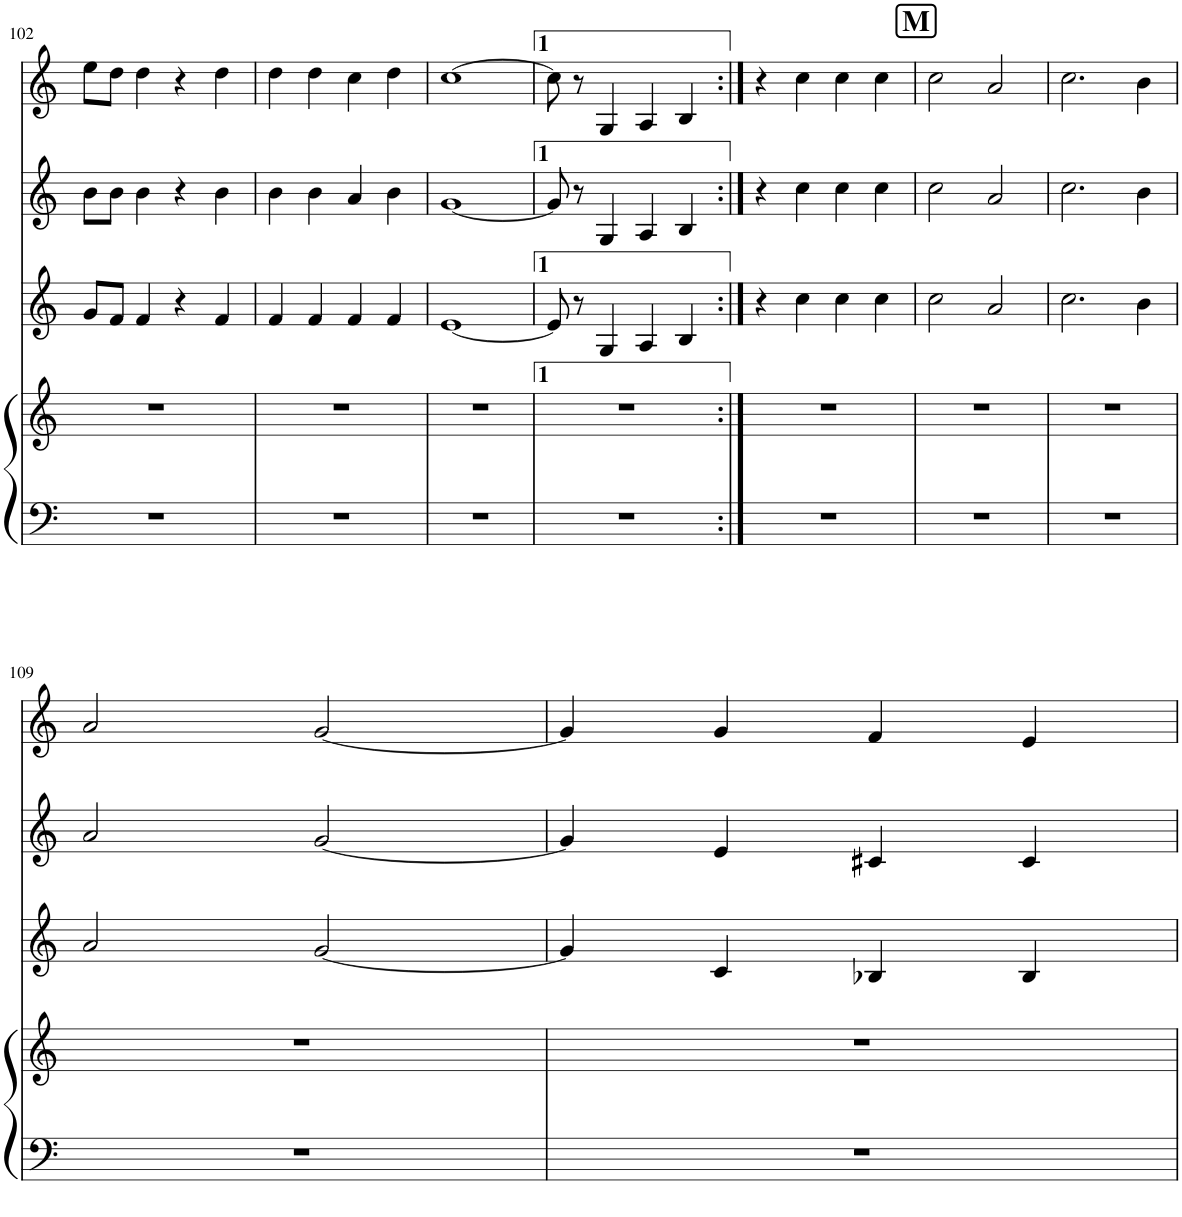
**kern	**kern	**kern	**kern	**kern
*part4	*part4	*part3	*part2	*part1
*staff5	*staff4	*staff3	*staff2	*staff1
*I"Piano	*	*I"Piano	*I"Piano	*I"Piano
*I'Pno	*	*I'Pno	*I'Pno	*I'Pno
!!LO:PB:g=z
*clefF4	*clefG2	*clefG2	*clefG2	*clefG2
*k[]	*k[]	*k[]	*k[]	*k[]
*M2/2	*M2/2	*M2/2	*M2/2	*M2/2
*met(c|)	*met(c|)	*met(c|)	*met(c|)	*met(c|)
=102	=102	=102	=102	=102
1r	1r	8g/L	8b\L	8ee\L
.	.	8f/J	8b\J	8dd\J
.	.	4f/	4b\	4dd\
.	.	4r	4r	4r
.	.	4f/	4b\	4dd\
=103	=103	=103	=103	=103
1r	1r	4f/	4b\	4dd\
.	.	4f/	4b\	4dd\
.	.	4f/	4a/	4cc\
.	.	4f/	4b\	4dd\
=104	=104	=104	=104	=104
1r	1r	[1e	[1g	[1cc
=105	=105	=105	=105	=105
1r	1r	8e/]	8g/]	8cc\]
.	.	8r	8r	8r
.	.	4G/	4G/	4G/
.	.	4A/	4A/	4A/
.	.	4B/	4B/	4B/
=106:|!	=106:|!	=106:|!	=106:|!	=106:|!
1r	1r	4r	4r	4r
.	.	4cc\	4cc\	4cc\
.	.	4cc\	4cc\	4cc\
.	.	4cc\	4cc\	4cc\
!!LO:REH:place=s1:a:B:cj:fs=14:t=M
=107	=107	=107	=107	=107
1r	1r	2cc\	2cc\	2cc\
.	.	2a/	2a/	2a/
=108	=108	=108	=108	=108
1r	1r	2.cc\	2.cc\	2.cc\
.	.	4b\	4b\	4b\
!!LO:LB:g=z
=109	=109	=109	=109	=109
1r	1r	2a/	2a/	2a/
.	.	[2g/	[2g/	[2g/
=110	=110	=110	=110	=110
1r	1r	4g/]	4g/]	4g/]
.	.	4c/	4e/	4g/
.	.	4B-X/	4c#X/	4f/
.	.	4B-/	4c#/	4e/
=	=	=	=	=
*-	*-	*-	*-	*-
